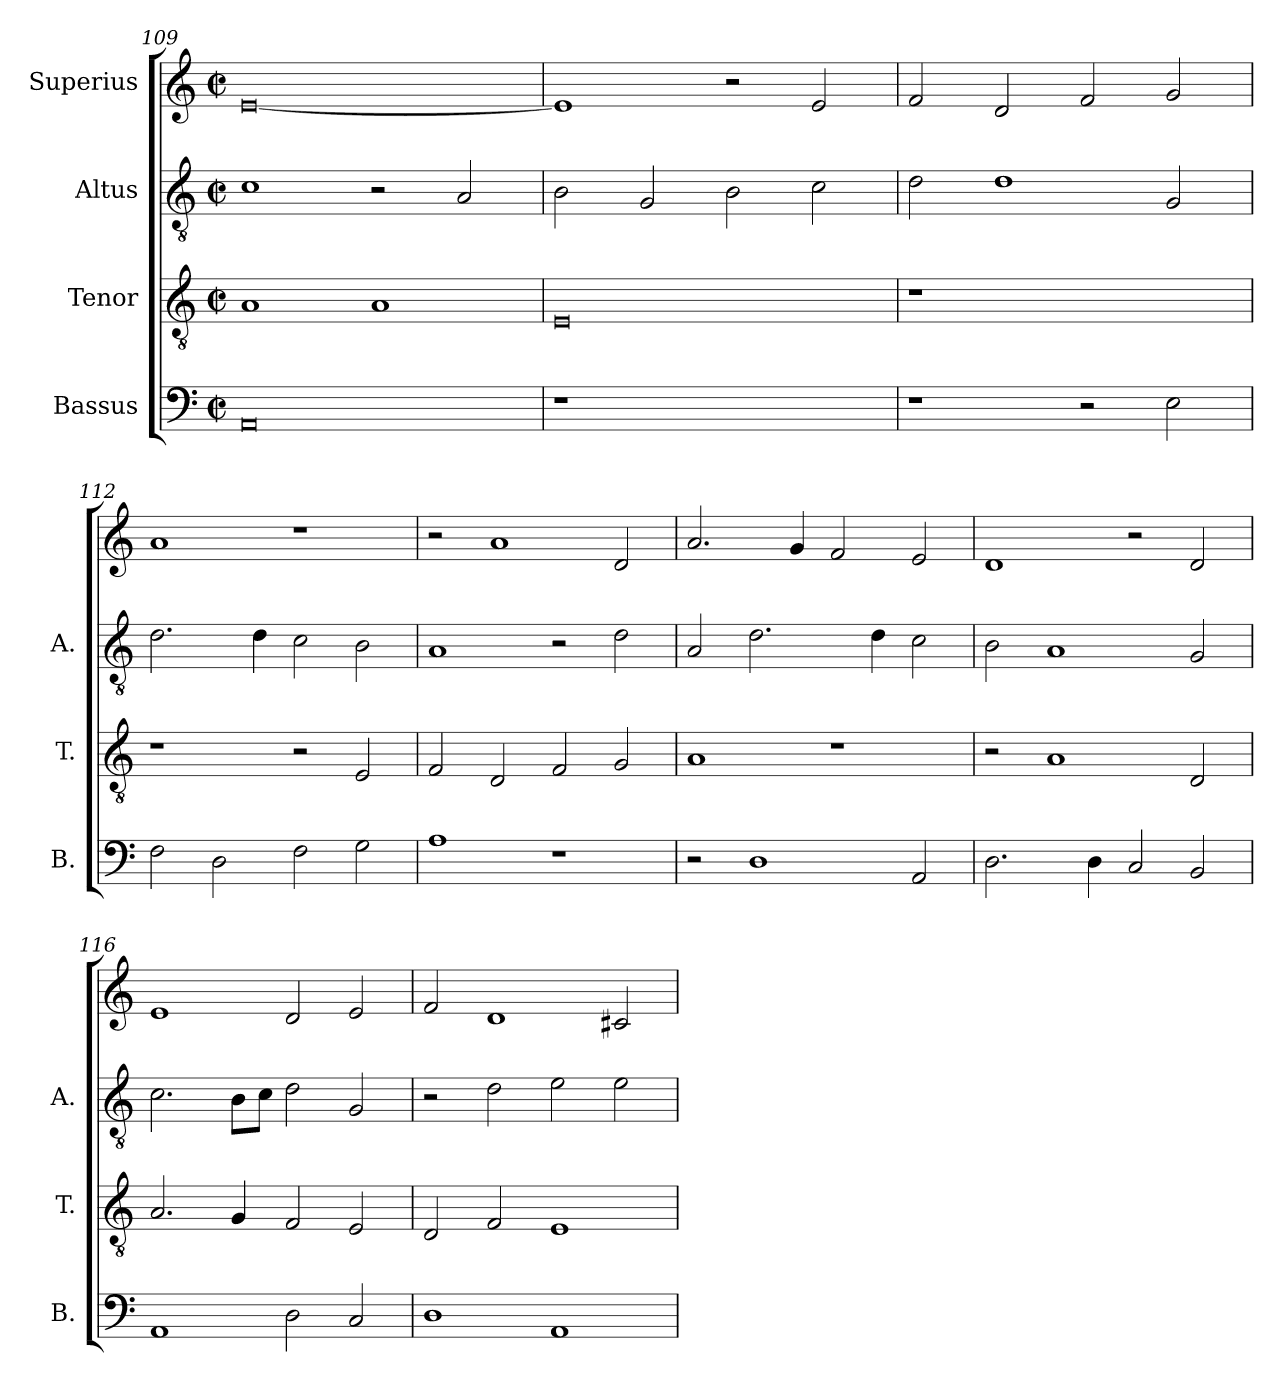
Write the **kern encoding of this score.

**kern	**kern	**kern	**kern
*part4	*part3	*part2	*part1
*staff4	*staff3	*staff2	*staff1
*I"Bassus	*I"Tenor	*I"Altus	*I"Superius
*I'B.	*I'T.	*I'A.	*
*clefF4	*clefGv2	*clefGv2	*clefG2
*	*ITrd7c12	*ITrd7c12	*
*k[]	*k[]	*k[]	*k[]
*C:	*C:	*C:	*C:
*M2/2	*M2/2	*M2/2	*M2/2
*met(c|)	*met(c|)	*met(c|)	*met(c|)
=109	=109	=109	=109
0AAi	1AAi	1Ci	[<0ei
.	1AAi	2r	.
.	.	2AAi/	.
=110	=110	=110	=110
!LO:N:vis=1	!	!	!
1r	0EEi	2BBi\	1ei]
.	.	2GGi/	.
1ryy	.	2BBi\	2r
.	.	2Ci\	2ei/
=111	=111	=111	=111
!	!LO:N:vis=1	!	!
1r	1r	2Di\	2fi/
.	.	1Di	2di/
2r	1ryy	.	2fi/
2Ei\	.	2GGi/	2gi/
=112	=112	=112	=112
2Fi\	1r	2.Di\	1ai
2Di\	.	.	.
.	.	4Di\	.
2Fi\	2r	2Ci\	1r
2Gi\	2EEi/	2BBi\	.
!!LO:LB:g=z
=113	=113	=113	=113
1Ai	2FFi/	1AAi	2r
.	2DDi/	.	1ai
1r	2FFi/	2r	.
.	2GGi/	2Di\	2di/
=114	=114	=114	=114
2r	1AAi	2AAi/	2.ai/
1Di	.	2.Di\	.
.	.	.	4gi/
.	1r	.	2fi/
.	.	4Di\	.
2AAi/	.	2Ci\	2ei/
=115	=115	=115	=115
2.Di\	2r	2BBi\	1di
.	1AAi	1AAi	.
4Di\	.	.	.
2Ci/	.	.	2r
2BBi/	2DDi/	2GGi/	2di/
=116	=116	=116	=116
1AAi	2.AAi/	2.Ci\	1ei
.	4GGi/	8BBi\L	.
.	.	8Ci\J	.
2Di\	2FFi/	2Di\	2di/
2Ci/	2EEi/	2GGi/	2ei/
=117	=117	=117	=117
1Di	2DDi/	2r	2fi/
.	2FFi/	2Di\	1di
1AAi	1EEi	2Ei\	.
.	.	2Ei\	2c#Xi/
=	=	=	=
*-	*-	*-	*-
